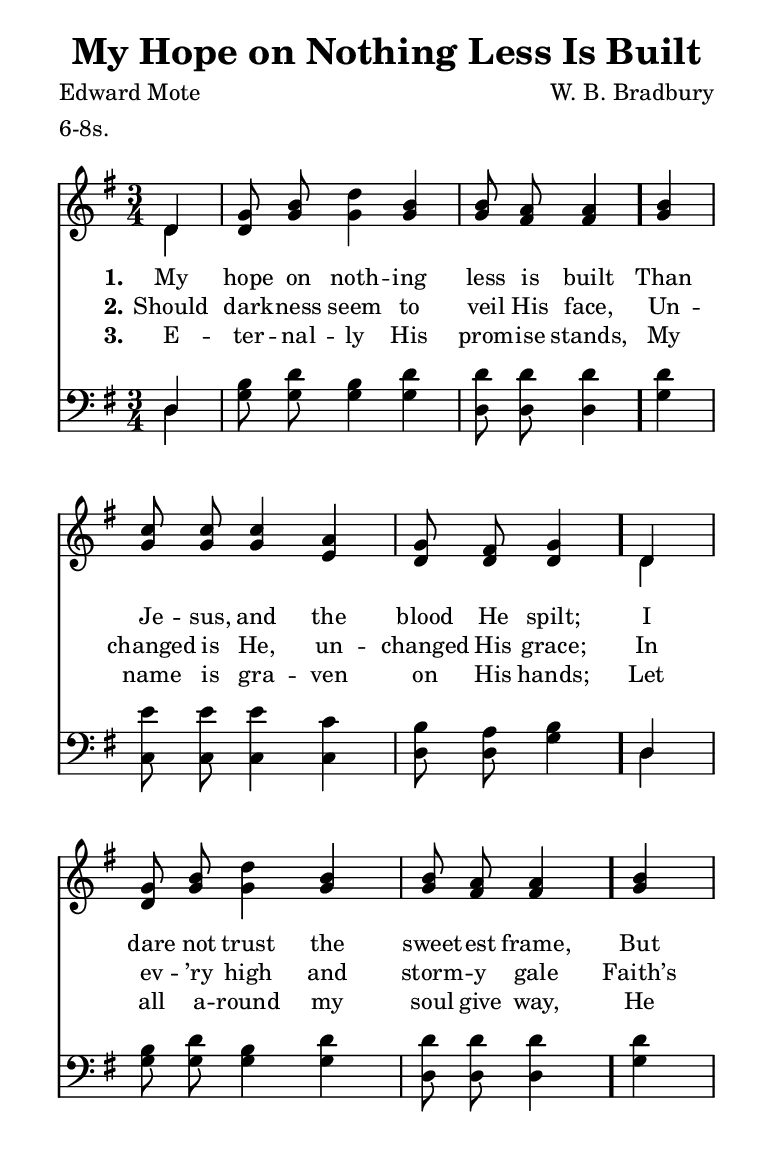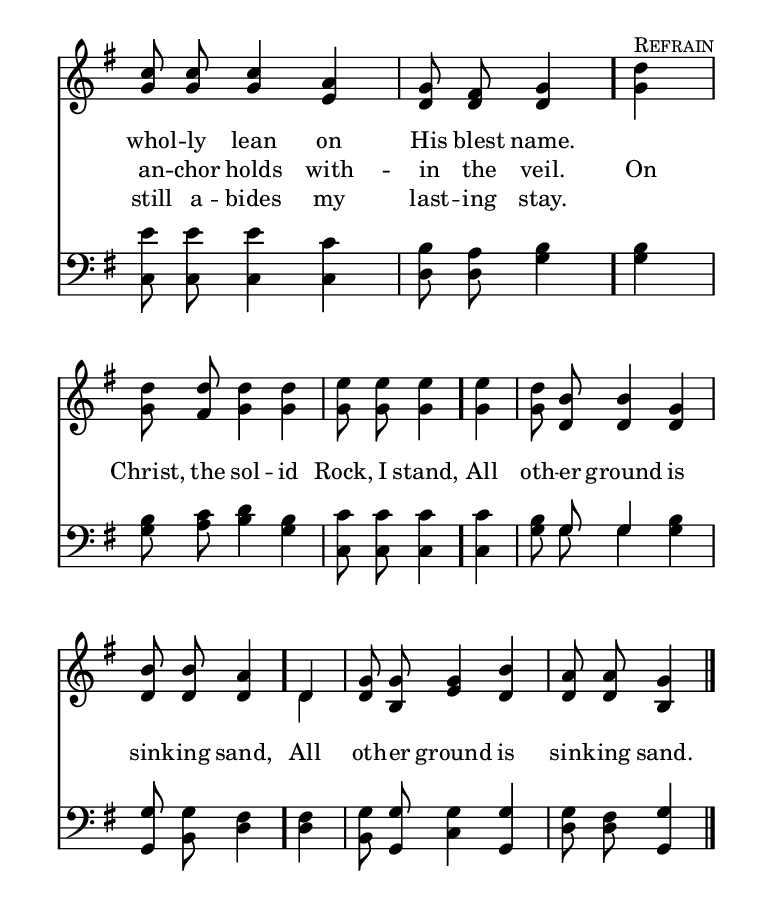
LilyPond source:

\include "common/global.ily"
\paper {
  \include "common/paper.ily"
  ragged-bottom = ##t
  ragged-last-bottom = ##t
  page-count = ##f
}

\header{
  %gospel
  hymnnumber = "7"
  title = "My Hope on Nothing Less Is Built"
  tunename = "Foundation"
  meter = "6-8s."
  poet = "Edward Mote"
  composer = "W. B. Bradbury"
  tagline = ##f
}

patternA = { c4 | c8 c8 c4 c4 | c8 c8 c4 } % all phrases

global = {
  \include "common/overrides.ily"
  \override Staff.TimeSignature.style = #'numbered
  \time 3/4
  \once \override Score.MetronomeMark.transparent = ##t
  \tempo 4 = 66
  \key g \major
  \partial 4
  \autoBeamOff
}

notesSoprano = {
\global
\relative c' {

  \changePitch \patternA { d  | g b d b | b a a   }
  \changePitch \patternA { b  | c c c a | g fis g }
  \changePitch \patternA { d  | g b d b | b a a   }
  \changePitch \patternA { b  | c c c a | g fis g }

  << s^\markup { \small \caps "Refrain" }
  \changePitch \patternA { d' | d d d d | e e e   } >>
  \changePitch \patternA { e  | d b b g | b b a   }
  \changePitch \patternA { d, | g g g b | a a g   }
  \bar "|."

}
}

notesAlto = {
\global
\relative e' {

  \changePitch \patternA { d | d g g g   | g fis fis }
  \changePitch \patternA { g | g g g e   | d d d     }
  \changePitch \patternA { d | d g g g   | g fis fis }
  \changePitch \patternA { g | g g g e   | d d d     }

  \changePitch \patternA { g | g fis g g | g g g     }
  \changePitch \patternA { g | g d d d   | d d d     }
  \changePitch \patternA { d | d b e d   | d d b     }

}
}

notesTenor = {
\global
\relative a, {


  \changePitch \patternA { d   | b' d b d | d d d   }
  \changePitch \patternA { d   | e e e c  | b a b   }
  \changePitch \patternA { d,  | b' d b d | d d d   }
  \changePitch \patternA { d   | e e e c  | b a b   }

  \changePitch \patternA { b   | b c d b  | c c c   }
  \changePitch \patternA { c   | b g g b  | g g fis }
  \changePitch \patternA { fis | g g g g  | g fis g }

}
}

notesBass = {
\global
\relative f {


  \changePitch \patternA { d | g g g g  | d d d   }
  \changePitch \patternA { g | c, c c c | d d g   }
  \changePitch \patternA { d | g g g g  | d d d   }
  \changePitch \patternA { g | c, c c c | d d g   }

  \changePitch \patternA { g | g a b g  | c, c c  }
  \changePitch \patternA { c | g' g g g | g, b d  }
  \changePitch \patternA { d | b g c g  | d' d g, }

}
}

Refrain = \lyricmode {

  On Christ, the sol -- id Rock, I stand, \bar "."
  All oth -- er ground is sink -- ing sand, \bar "."
  All oth -- er ground is sink -- ing sand. \bar "."

}

wordsA = \lyricmode {
\set stanza = "1."

  My hope on noth -- ing less is built \bar "."
  Than Je -- sus, and the blood He spilt; \bar "."
  I dare not trust the sweet -- est frame, \bar "."
  But whol -- ly lean on His blest name. \bar "."
}

wordsB = \lyricmode {
\set stanza = "2."

  Should dark -- ness seem to veil His face,
  Un -- changed is He, un -- changed His grace;
  In ev -- ’ry high and storm -- y gale
  Faith’s an -- chor holds with -- in the veil. \eogbreak
  \Refrain
}

wordsC = \lyricmode {
\set stanza = "3."

  E -- ter -- nal -- ly His prom -- ise stands,
  My name is gra -- ven on His hands;
  Let all a -- round my soul give way,
  He still a -- bides my last -- ing stay.
}


\score {
  \context ChoirStaff <<
    \context Staff = upper <<
      \set Staff.autoBeaming = ##f
      \set ChoirStaff.systemStartDelimiter = #'SystemStartBar
      \set ChoirStaff.printPartCombineTexts = ##f
      \partcombine #'(2 . 9) \notesSoprano \notesAlto
      \context NullVoice = sopranos { \voiceOne << \notesSoprano >> }
      \context NullVoice = altos { \voiceTwo << \notesAlto >> }
      \context Lyrics = one   \lyricsto sopranos \wordsA
      \context Lyrics = two   \lyricsto sopranos \wordsB
      \context Lyrics = three \lyricsto sopranos \wordsC
    >>
    \context Staff = men <<
      \set Staff.autoBeaming = ##f
      \clef bass
      \set ChoirStaff.printPartCombineTexts = ##f
      \partcombine #'(2 . 9) \notesTenor \notesBass
      \context NullVoice = tenors { \voiceOne << \notesTenor >> }
      \context NullVoice = basses { \voiceTwo << \notesBass >> }
    >>
  >>
  \layout {
    \include "common/layout.ily"
  }
  \midi{
    \include "common/midi.ily"
  }
}

\version "2.19.49"  % necessary for upgrading to future LilyPond versions.

% vi:set et ts=2 sw=2 ai nocindent syntax=lilypond:
